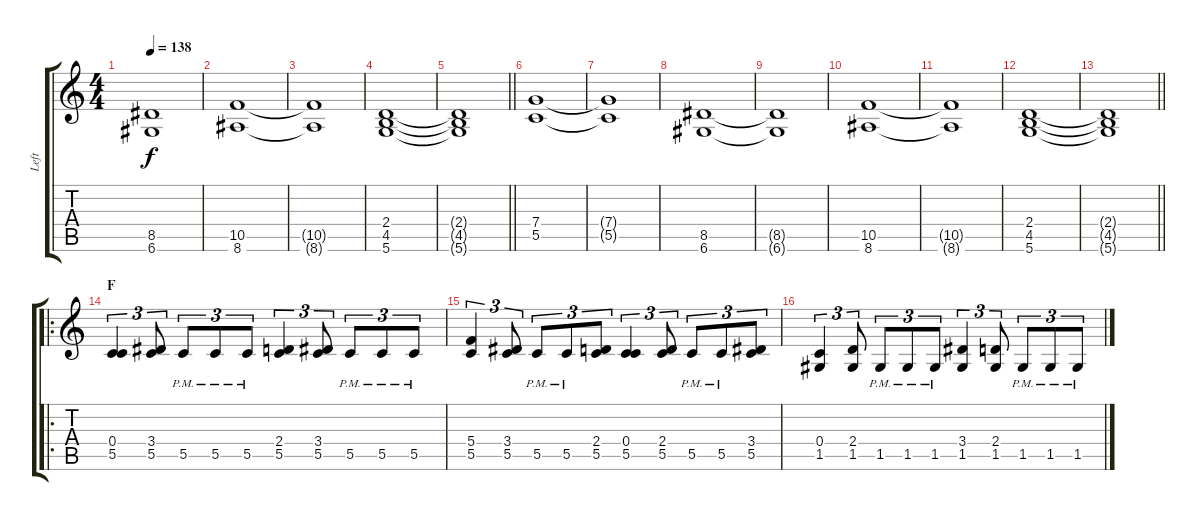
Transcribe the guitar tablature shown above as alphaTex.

\track ("Left" "Left") {instrument distortionguitar}
\staff {score tabs}
\tuning (D4 A3 F3 C3 G2 D2) {hide}
\ts (4 4)
\tempo 138
\clef g2
\ks c
(8.5{t} 6.6{t}).1{dy f} |
(10.5 8.6).1 |
(10.5{t} 8.6{t}).1 |
(2.4 4.5 5.6).1 |
\barLineRight lightlight
(2.4{t} 4.5{t} 5.6{t}).1 |
\section ("" "")
(7.4 5.5).1 |
(7.4{t} 5.5{t}).1 |
(8.5 6.6).1 |
(8.5{t} 6.6{t}).1 |
(10.5 8.6).1 |
(10.5{t} 8.6{t}).1 |
(2.4 4.5 5.6).1 |
\barLineRight lightlight
(2.4{t} 4.5{t} 5.6{t}).1 |
\ro
\section ("" "F")
(0.4 5.5).4{tu (3 2)} (3.4 5.5).8{tu (3 2)} 5.5{pm}.8{tu (3 2)} 5.5{pm}.8{tu (3 2)} 5.5{pm}.8{tu (3 2)} (2.4 5.5).4{tu (3 2)} (3.4 5.5).8{tu (3 2)} 5.5{pm}.8{tu (3 2)} 5.5{pm}.8{tu (3 2)} 5.5{pm}.8{tu (3 2)} |
(5.4 5.5).4{tu (3 2)} (3.4 5.5).8{tu (3 2)} 5.5{pm}.8{tu (3 2)} 5.5{pm}.8{tu (3 2)} (2.4 5.5).8{tu (3 2)} (0.4 5.5).4{tu (3 2)} (2.4 5.5).8{tu (3 2)} 5.5{pm}.8{tu (3 2)} 5.5{pm}.8{tu (3 2)} (3.4 5.5).8{tu (3 2)} |
(0.4 1.5).4{tu (3 2)} (2.4 1.5).8{tu (3 2)} 1.5{pm}.8{tu (3 2)} 1.5{pm}.8{tu (3 2)} 1.5{pm}.8{tu (3 2)} (3.4 1.5).4{tu (3 2)} (2.4 1.5).8{tu (3 2)} 1.5{pm}.8{tu (3 2)} 1.5{pm}.8{tu (3 2)} 1.5{pm}.8{tu (3 2)}
